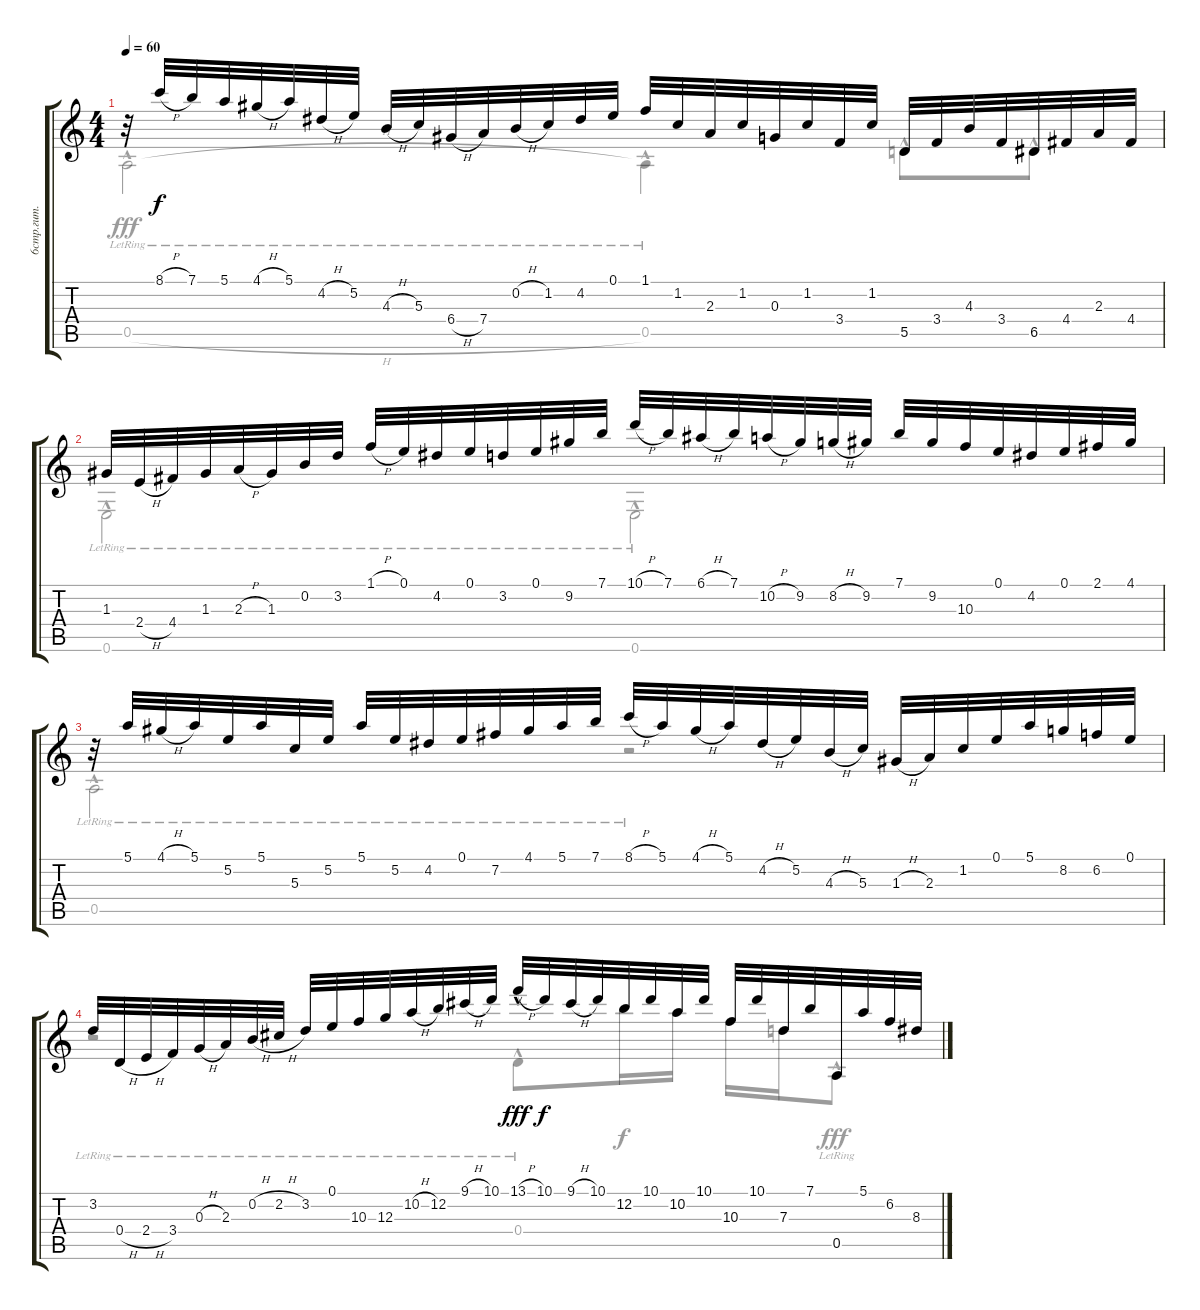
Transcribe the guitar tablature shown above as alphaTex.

\track ("6стр.гит." "6стр.гит.") {instrument acousticguitarnylon}
\staff {score tabs}
\tuning (E4 B3 G3 D3 A2 E2) {hide}
\voice
\ts (4 4)
\tempo 60
\clef g2
\ks aminor
r.32{dy f} 8.1{h}.32 7.1.32 5.1.32 4.1{h}.32 5.1.32 4.2{h}.32 5.2.32 4.3{h}.32 5.3.32 6.4{h}.32 7.4.32 0.2{h}.32 1.2.32 4.2.32 0.1.32 1.1.32 1.2.32 2.3.32 1.2.32 0.3.32 1.2.32 3.4.32 1.2.32 5.5.32 3.4.32 4.3.32 3.4.32 6.5.32 4.4.32 2.3.32 4.4.32 |
1.3.32 2.4{h}.32 4.4.32 1.3.32 2.3{h}.32 1.3.32 0.2.32 3.2.32 1.1{h}.32 0.1.32 4.2.32 0.1.32 3.2.32 0.1.32 9.2.32 7.1.32 10.1{h}.32 7.1.32 6.1{h}.32 7.1.32 10.2{h}.32 9.2.32 8.2{h}.32 9.2.32 7.1.32 9.2.32 10.3.32 0.1.32 4.2.32 0.1.32 2.1.32 4.1.32 |
r.32 5.1.32 4.1{h}.32 5.1.32 5.2.32 5.1.32 5.3.32 5.2.32 5.1.32 5.2.32 4.2.32 0.1.32 7.2.32 4.1.32 5.1.32 7.1.32 8.1{h}.32 5.1.32 4.1{h}.32 5.1.32 4.2{h}.32 5.2.32 4.3{h}.32 5.3.32 1.3{h}.32 2.3.32 1.2.32 0.1.32 5.1.32 8.2.32 6.2.32 0.1.32 |
3.2.32 0.4{h}.32 2.4{h}.32 3.4.32 0.3{h}.32 2.3.32 0.2{h}.32 2.2{h}.32 3.2.32 0.1.32 10.3.32 12.3.32 10.2{h}.32 12.2.32 9.1{h}.32 10.1.32 13.1{h hac}.32{dy fff} 10.1.32{dy f} 9.1{h}.32 10.1.32 12.2.32 10.1.32 10.2.32 10.1.32 10.3.32 10.1.32 7.3.32 7.1.32 0.5.32 5.1.32 6.2.32 8.3.32
\voice
\clef g2
\ottava regular
\simile none
\ks aminor
0.5{h hac lr}.2{dy fff} 0.5{hac lr}.4 5.5{hac}.8 6.5{hac}.8 |
0.6{hac lr}.2 0.6{hac lr}.2 |
0.5{hac lr}.2 r.2 |
r.2 0.4{hac lr}.8 12.2.16{dy f} 10.2.16 10.3.16 7.3.16 0.5{hac lr}.8{dy fff}
